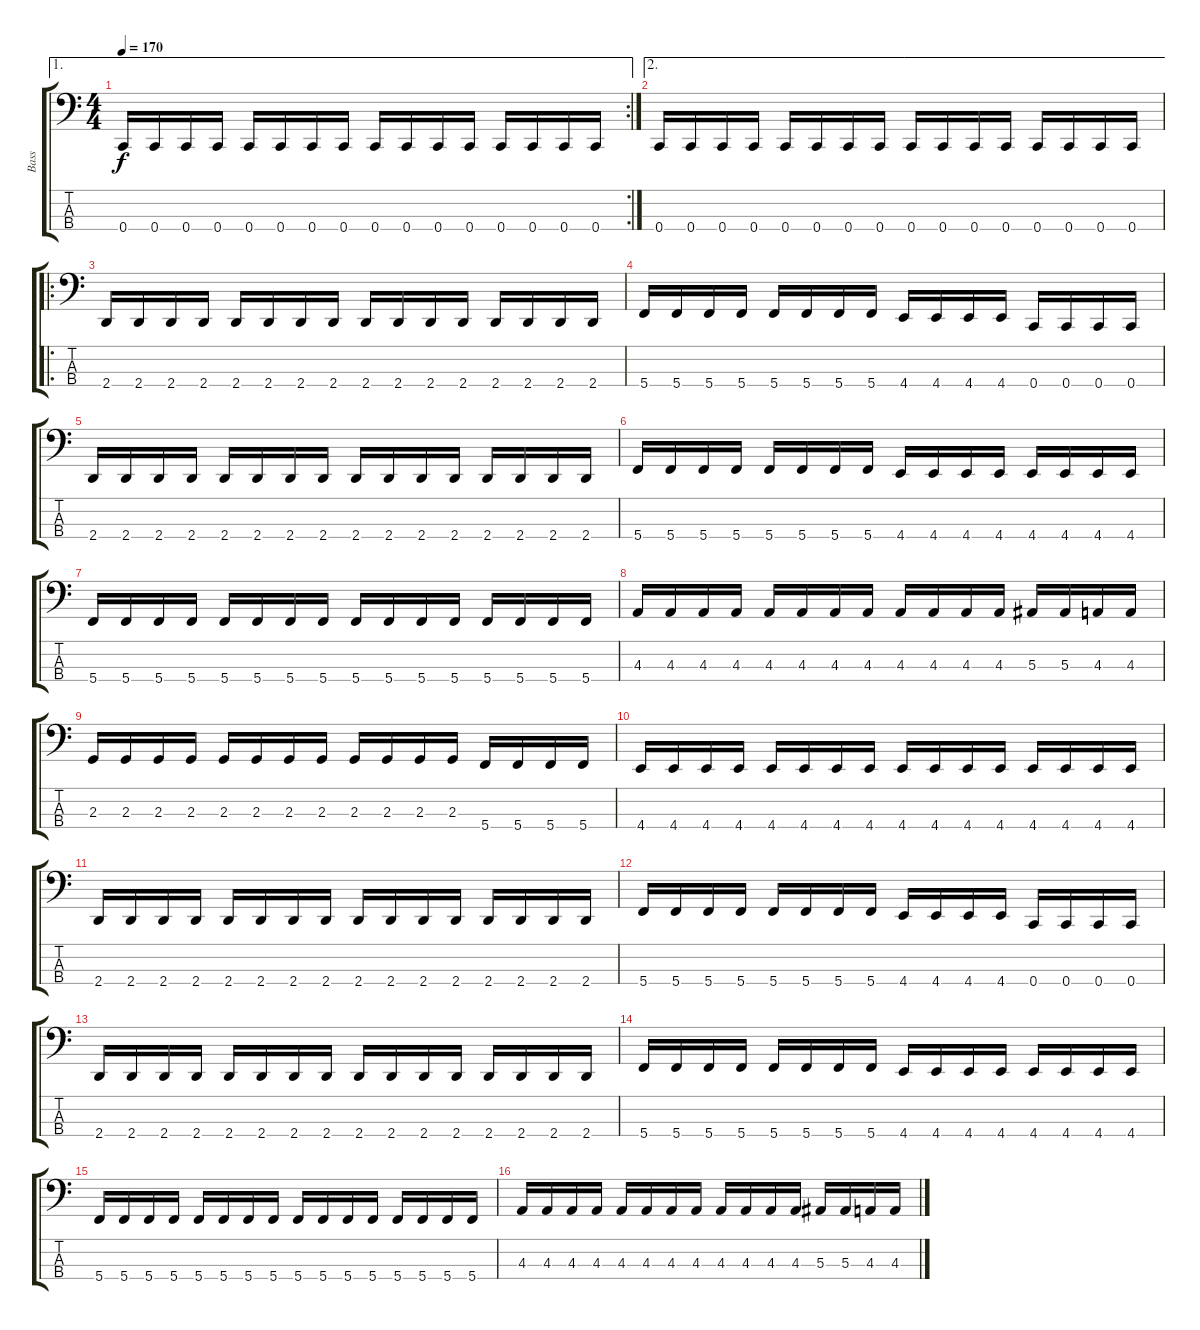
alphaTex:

\track ("Bass" "Bass") {instrument electricbasspick}
\staff {score tabs}
\tuning (Eb2 Bb1 F1 C1) {hide}
\ae 1
\rc 2
\ts (4 4)
\tempo 170
\clef f4
\ks c
0.4.16{dy f} 0.4.16 0.4.16 0.4.16 0.4.16 0.4.16 0.4.16 0.4.16 0.4.16 0.4.16 0.4.16 0.4.16 0.4.16 0.4.16 0.4.16 0.4.16 |
\ae 2
0.4.16 0.4.16 0.4.16 0.4.16 0.4.16 0.4.16 0.4.16 0.4.16 0.4.16 0.4.16 0.4.16 0.4.16 0.4.16 0.4.16 0.4.16 0.4.16 |
\ro
2.4.16 2.4.16 2.4.16 2.4.16 2.4.16 2.4.16 2.4.16 2.4.16 2.4.16 2.4.16 2.4.16 2.4.16 2.4.16 2.4.16 2.4.16 2.4.16 |
5.4.16 5.4.16 5.4.16 5.4.16 5.4.16 5.4.16 5.4.16 5.4.16 4.4.16 4.4.16 4.4.16 4.4.16 0.4.16 0.4.16 0.4.16 0.4.16 |
2.4.16 2.4.16 2.4.16 2.4.16 2.4.16 2.4.16 2.4.16 2.4.16 2.4.16 2.4.16 2.4.16 2.4.16 2.4.16 2.4.16 2.4.16 2.4.16 |
5.4.16 5.4.16 5.4.16 5.4.16 5.4.16 5.4.16 5.4.16 5.4.16 4.4.16 4.4.16 4.4.16 4.4.16 4.4.16 4.4.16 4.4.16 4.4.16 |
5.4.16 5.4.16 5.4.16 5.4.16 5.4.16 5.4.16 5.4.16 5.4.16 5.4.16 5.4.16 5.4.16 5.4.16 5.4.16 5.4.16 5.4.16 5.4.16 |
4.3.16 4.3.16 4.3.16 4.3.16 4.3.16 4.3.16 4.3.16 4.3.16 4.3.16 4.3.16 4.3.16 4.3.16 5.3.16 5.3.16 4.3.16 4.3.16 |
2.3.16 2.3.16 2.3.16 2.3.16 2.3.16 2.3.16 2.3.16 2.3.16 2.3.16 2.3.16 2.3.16 2.3.16 5.4.16 5.4.16 5.4.16 5.4.16 |
4.4.16 4.4.16 4.4.16 4.4.16 4.4.16 4.4.16 4.4.16 4.4.16 4.4.16 4.4.16 4.4.16 4.4.16 4.4.16 4.4.16 4.4.16 4.4.16 |
2.4.16 2.4.16 2.4.16 2.4.16 2.4.16 2.4.16 2.4.16 2.4.16 2.4.16 2.4.16 2.4.16 2.4.16 2.4.16 2.4.16 2.4.16 2.4.16 |
5.4.16 5.4.16 5.4.16 5.4.16 5.4.16 5.4.16 5.4.16 5.4.16 4.4.16 4.4.16 4.4.16 4.4.16 0.4.16 0.4.16 0.4.16 0.4.16 |
2.4.16 2.4.16 2.4.16 2.4.16 2.4.16 2.4.16 2.4.16 2.4.16 2.4.16 2.4.16 2.4.16 2.4.16 2.4.16 2.4.16 2.4.16 2.4.16 |
5.4.16 5.4.16 5.4.16 5.4.16 5.4.16 5.4.16 5.4.16 5.4.16 4.4.16 4.4.16 4.4.16 4.4.16 4.4.16 4.4.16 4.4.16 4.4.16 |
5.4.16 5.4.16 5.4.16 5.4.16 5.4.16 5.4.16 5.4.16 5.4.16 5.4.16 5.4.16 5.4.16 5.4.16 5.4.16 5.4.16 5.4.16 5.4.16 |
4.3.16 4.3.16 4.3.16 4.3.16 4.3.16 4.3.16 4.3.16 4.3.16 4.3.16 4.3.16 4.3.16 4.3.16 5.3.16 5.3.16 4.3.16 4.3.16
